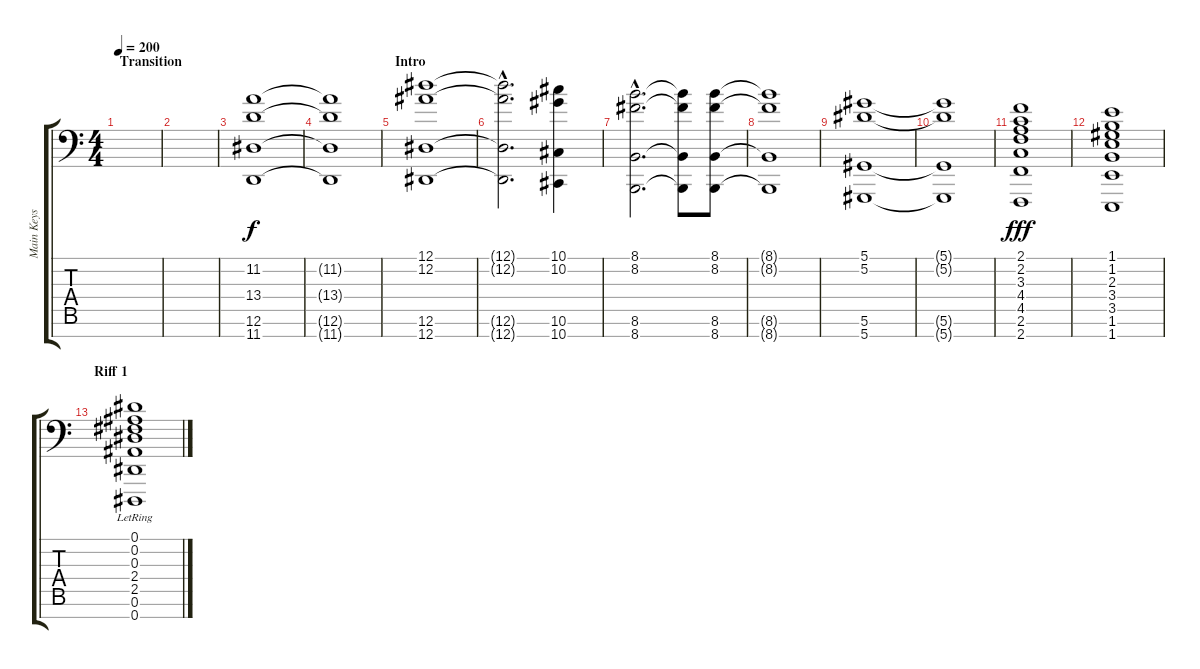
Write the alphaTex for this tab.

\track ("Main Keys " "Main Keys ") {instrument orchestrahit}
\staff {score tabs}
\tuning (Eb4 Bb3 Gb3 Db3 Ab2 Eb2 Eb1) {hide}
\ts (4 4)
\section ("" "Transition")
\tempo 200
\clef f4
\ks c
|
|
(11.2 13.4 12.6 11.7).1{volume 7 instrument choiraahs} |
(11.2{t} 13.4{t} 12.6{t} 11.7{t}).1 |
\section ("" "Intro")
(12.1 12.2 12.6 12.7).1{volume 16 instrument orchestrahit} |
(12.1{hac t} 12.2{hac t} 12.6{hac t} 12.7{hac t}).2{d} (10.1 10.2 10.6 10.7).4 |
(8.1{hac} 8.2{hac} 8.6{hac} 8.7{hac}).2{d} (8.1{t} 8.2{t} 8.6{t} 8.7{t}).8 (8.1 8.2 8.6 8.7).8 |
(8.1{t} 8.2{t} 8.6{t} 8.7{t}).1 |
(5.1 5.2 5.6 5.7).1 |
(5.1{t} 5.2{t} 5.6{t} 5.7{t}).1 |
(2.1 2.2 3.3 4.4 4.5 2.6 2.7).1{dy fff} |
(1.1 1.2 2.3 3.4 3.5 1.6 1.7).1 |
\section ("" "Riff 1")
(0.1{lr} 0.2{lr} 0.3{lr} 2.4{lr} 2.5{lr} 0.6{lr} 0.7{lr}).1
